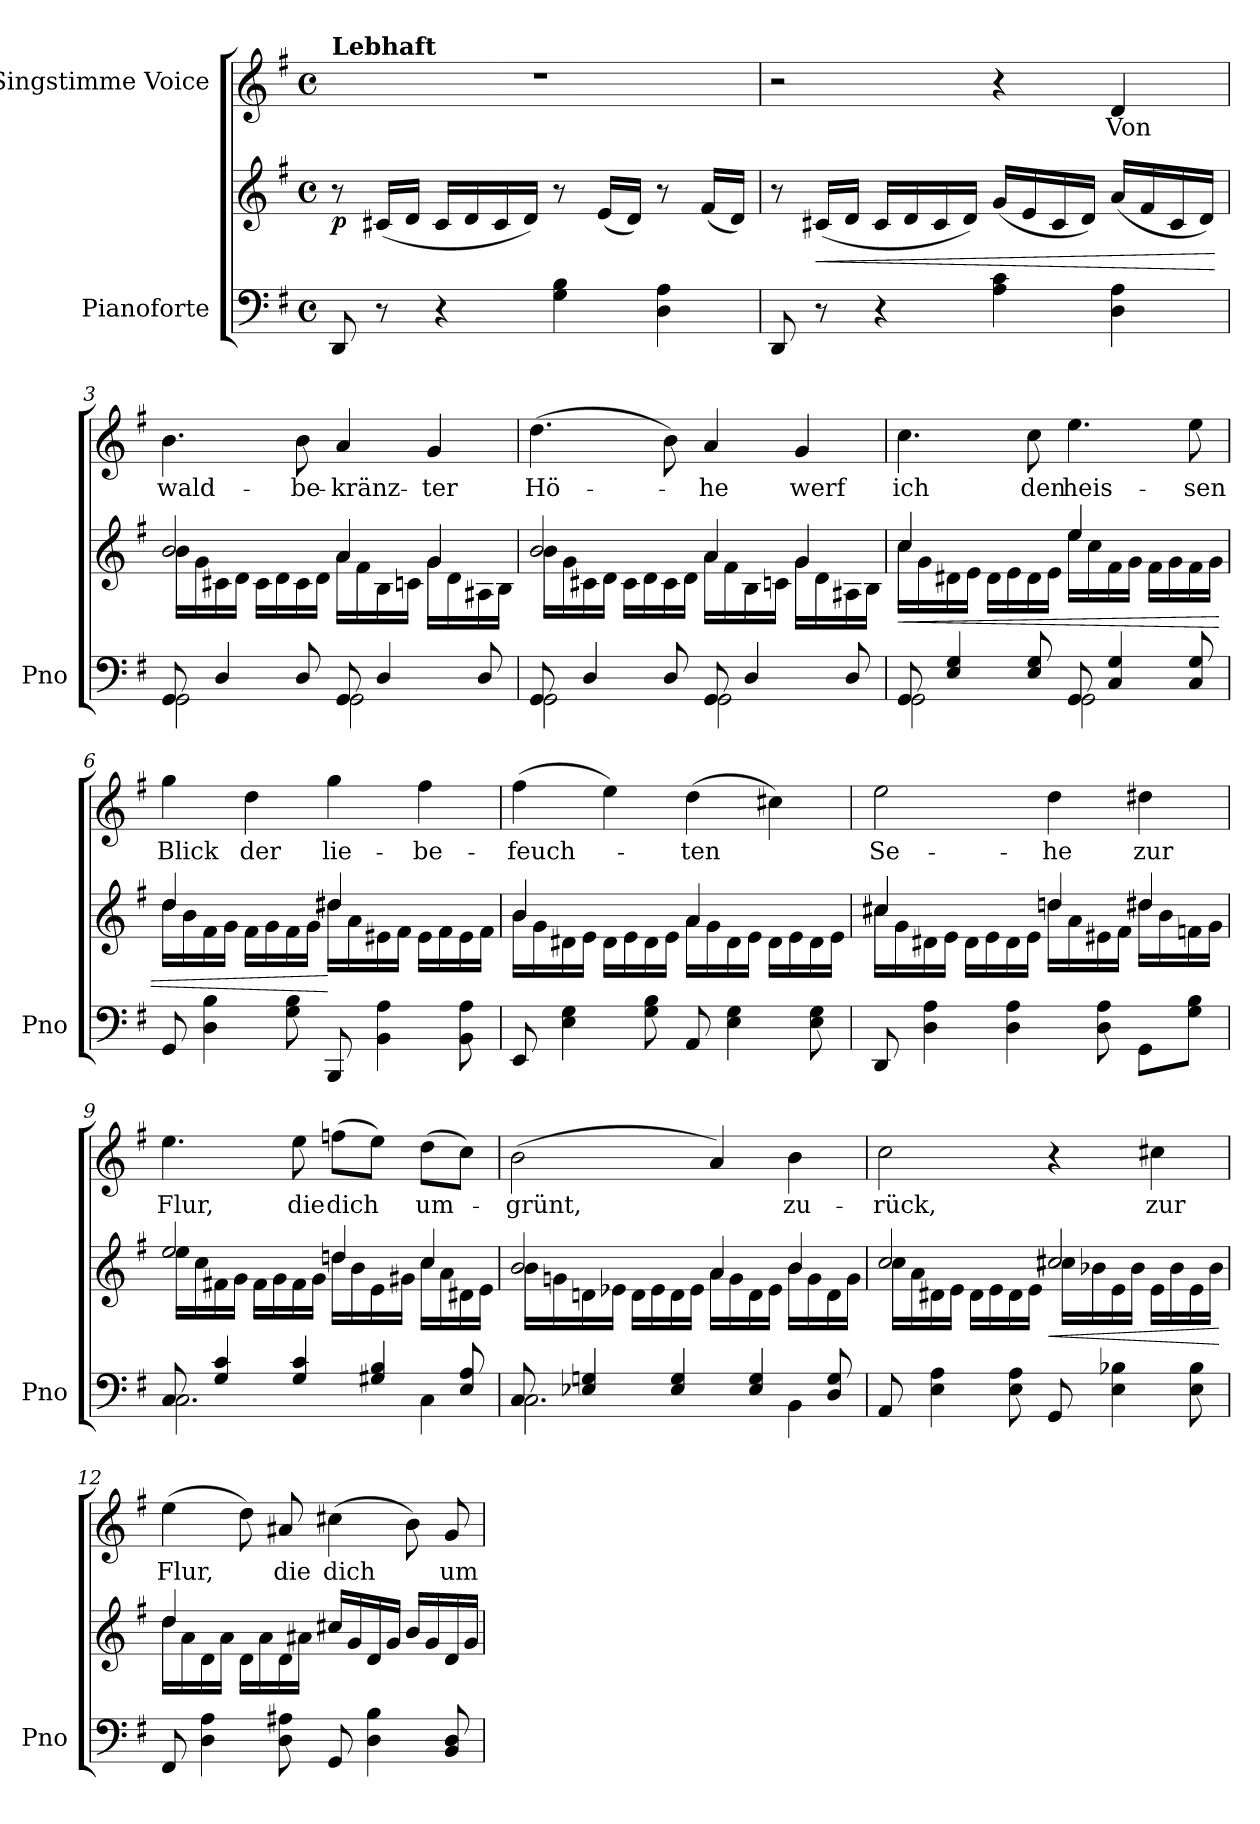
**kern	**kern	**dynam	**kern	**text
*part2	*part2	*part2	*part1	*part1
*staff3	*staff2	*staff2/3	*staff1	*staff1
*I"Pianoforte	*	*	*I"Singstimme Voice	*
*I'Pno	*	*	*	*
*clefF4	*clefG2	*	*clefG2	*
*k[f#]	*k[f#]	*	*k[f#]	*
*M4/4	*M4/4	*	*M4/4	*
*met(c)	*met(c)	*	*met(c)	*
=1	=1	=1	=1	=1
!	!	!	!LO:TX:a:B:t=Lebhaft	!
!	!	!LO:DY:b	!	!
8DD/	8r	p	1r	.
8r	(16c#X/LL	.	.	.
.	16d/JJ	.	.	.
4r	16c#/LL	.	.	.
.	16d/	.	.	.
.	16c#/	.	.	.
.	16d/JJ)	.	.	.
4G\ 4B\	8r	.	.	.
.	(16e/LL	.	.	.
.	16d/JJ)	.	.	.
4D\ 4A\	8r	.	.	.
.	(16f#/LL	.	.	.
.	16d/JJ)	.	.	.
=2	=2	=2	=2	=2
8DD/	8r	.	2r	.
!	!	!LO:HP:b	!	!
8r	(16c#X/LL	<	.	.
.	16d/JJ	.	.	.
4r	16c#/LL	.	.	.
.	16d/	.	.	.
.	16c#/	.	.	.
.	16d/JJ)	.	.	.
4A\ 4c\	(16g/LL	.	4r	.
.	16e/	.	.	.
.	16c#/	.	.	.
.	16d/JJ)	.	.	.
4D\ 4A\	(16a/LL	.	4d/	Von
.	16f#/	.	.	.
.	16c#/	.	.	.
.	16d/JJ)	.	.	.
.	.	[	.	.
=3	=3	=3	=3	=3
*^	*^	*	*	*
8GG/	2GG\	2b/	16b\LL	.	4.b\	wald-
.	.	.	16g\	.	.	.
4D/	.	.	16c#X\	.	.	.
.	.	.	16d\JJ	.	.	.
.	.	.	16c#\LL	.	.	.
.	.	.	16d\	.	.	.
8D/	.	.	16c#\	.	8b\	-be-
.	.	.	16d\JJ	.	.	.
8GG/	2GG\	4a/	16a\LL	.	4a/	-kränz-
.	.	.	16f#\	.	.	.
4D/	.	.	16B\	.	.	.
.	.	.	16cn\JJ	.	.	.
.	.	4g/	16g\LL	.	4g/	-ter
.	.	.	16d\	.	.	.
8D/	.	.	16A#X\	.	.	.
.	.	.	16B\JJ	.	.	.
=4	=4	=4	=4	=4	=4	=4
8GG/	2GG\	2b/	16b\LL	.	(4.dd\	Hö-
.	.	.	16g\	.	.	.
4D/	.	.	16c#X\	.	.	.
.	.	.	16d\JJ	.	.	.
.	.	.	16c#\LL	.	.	.
.	.	.	16d\	.	.	.
8D/	.	.	16c#\	.	8b\)	.
.	.	.	16d\JJ	.	.	.
8GG/	2GG\	4a/	16a\LL	.	4a/	he
.	.	.	16f#\	.	.	.
4D/	.	.	16B\	.	.	.
.	.	.	16cn\JJ	.	.	.
.	.	4g/	16g\LL	.	4g/	werf
.	.	.	16d\	.	.	.
8D/	.	.	16A#X\	.	.	.
.	.	.	16B\JJ	.	.	.
=5	=5	=5	=5	=5	=5	=5
!	!	!	!	!LO:HP:b	!	!
8GG/	2GG\	4cc/	16cc\LL	<	4.cc\	ich
.	.	.	16g\	.	.	.
4E/ 4G/	.	.	16d#X\	.	.	.
.	.	.	16e\JJ	.	.	.
.	.	4ryy	16d#\LL	.	.	.
.	.	.	16e\	.	.	.
8E/ 8G/	.	.	16d#\	.	8cc\	den
.	.	.	16e\JJ	.	.	.
8GG/	2GG\	4ee/	16ee\LL	.	4.ee\	heis-
.	.	.	16cc\	.	.	.
4C/ 4G/	.	.	16f#\	.	.	.
.	.	.	16g\JJ	.	.	.
.	.	4ryy	16f#\LL	.	.	.
.	.	.	16g\	.	.	.
8C/ 8G/	.	.	16f#\	.	8ee\	-sen
.	.	.	16g\JJ	.	.	.
*v	*v	*	*	*	*	*
=6	=6	=6	=6	=6	=6
8GG/	4dd/	16dd\LL	.	4gg\	Blick
.	.	16b\	.	.	.
4D\ 4B\	.	16f#\	.	.	.
.	.	16g\JJ	.	.	.
.	4ryy	16f#\LL	.	4dd\	der
.	.	16g\	.	.	.
8G\ 8B\	.	16f#\	.	.	.
.	.	16g\JJ	.	.	.
8BBB/	4dd#X/	16dd#\LL	[	4gg\	lie-
.	.	16a\	.	.	.
4BB\ 4A\	.	16e#X\	.	.	.
.	.	16f#\JJ	.	.	.
.	4ryy	16e#\LL	.	4ff#\	-be-
.	.	16f#\	.	.	.
8BB\ 8A\	.	16e#\	.	.	.
.	.	16f#\JJ	.	.	.
=7	=7	=7	=7	=7	=7
8EE/	4b/	16b\LL	.	(4ff#\	-feuch-
.	.	16g\	.	.	.
4E\ 4G\	.	16d#X\	.	.	.
.	.	16e\JJ	.	.	.
.	4ryy	16d#\LL	.	4ee\)	.
.	.	16e\	.	.	.
8G\ 8B\	.	16d#\	.	.	.
.	.	16e\JJ	.	.	.
8AA/	4a/	16a\LL	.	(4dd\	-ten
.	.	16g\	.	.	.
4E\ 4G\	.	16d#\	.	.	.
.	.	16e\JJ	.	.	.
.	4ryy	16d#\LL	.	4cc#X\)	.
.	.	16e\	.	.	.
8E\ 8G\	.	16d#\	.	.	.
.	.	16e\JJ	.	.	.
=8	=8	=8	=8	=8	=8
8DD/	4cc#X/	16cc#\LL	.	2ee\	Se-
.	.	16g\	.	.	.
4D\ 4A\	.	16d#X\	.	.	.
.	.	16e\JJ	.	.	.
.	4ryy	16d#\LL	.	.	.
.	.	16e\	.	.	.
4D\ 4A\	.	16d#\	.	.	.
.	.	16e\JJ	.	.	.
.	4ddn/	16dd\LL	.	4dd\	-he
.	.	16a\	.	.	.
8D\ 8A\	.	16e#X\	.	.	.
.	.	16f#\JJ	.	.	.
8GG\L	4dd#X/	16dd#\LL	.	4dd#X\	zur
.	.	16b\	.	.	.
8G\ 8B\J	.	16fn\	.	.	.
.	.	16g\JJ	.	.	.
=9	=9	=9	=9	=9	=9
*^	*	*	*	*	*
8C/	2.C\	2ee/	16ee\LL	.	4.ee\	Flur,
.	.	.	16cc\	.	.	.
4G/ 4c/	.	.	16f#X\	.	.	.
.	.	.	16g\JJ	.	.	.
.	.	.	16f#\LL	.	.	.
.	.	.	16g\	.	.	.
4G/ 4c/	.	.	16f#\	.	8ee\	die
.	.	.	16g\JJ	.	.	.
.	.	4ddn/	16dd\LL	.	(8ffn\L	dich
.	.	.	16b\	.	.	.
4G#X/ 4B/	.	.	16e\	.	8ee\J)	.
.	.	.	16g#X\JJ	.	.	.
.	4C\	4cc/	16cc\LL	.	(8dd\L	um-
.	.	.	16a\	.	.	.
8E/ 8A/	.	.	16d#X\	.	8cc\J)	.
.	.	.	16e\JJ	.	.	.
=10	=10	=10	=10	=10	=10	=10
8C/	2.C\	2b/	16b\LL	.	(2b\	-grünt,
.	.	.	16gn\	.	.	.
4E-X/ 4Gn/	.	.	16dn\	.	.	.
.	.	.	16e-X\JJ	.	.	.
.	.	.	16d\LL	.	.	.
.	.	.	16e-\	.	.	.
4E-/ 4G/	.	.	16d\	.	.	.
.	.	.	16e-\JJ	.	.	.
.	.	4a/	16a\LL	.	4a/)	.
.	.	.	16g\	.	.	.
4E-/ 4G/	.	.	16d\	.	.	.
.	.	.	16e-\JJ	.	.	.
.	4BB\	4b/	16b\LL	.	4b\	zu-
.	.	.	16g\	.	.	.
8D/ 8G/	.	.	16d\	.	.	.
.	.	.	16g\JJ	.	.	.
*v	*v	*	*	*	*	*
=11	=11	=11	=11	=11	=11
8AA/	2cc/	16cc\LL	.	2cc\	-rück,
.	.	16a\	.	.	.
4E\ 4A\	.	16d#X\	.	.	.
.	.	16e\JJ	.	.	.
.	.	16d#\LL	.	.	.
.	.	16e\	.	.	.
8E\ 8A\	.	16d#\	.	.	.
.	.	16e\JJ	.	.	.
!	!	!	!LO:HP:b	!	!
8GG/	2cc#X/	16cc#\LL	<	4r	.
.	.	16b-X\	.	.	.
4E\ 4B-X\	.	16e\	.	.	.
.	.	16b-\JJ	.	.	.
.	.	16e\LL	.	4cc#X\	zur
.	.	16b-\	.	.	.
8E\ 8B-\	.	16e\	.	.	.
.	.	16b-\JJ	.	.	.
*	*v	*v	*	*	*
.	.	[	.	.
=12	=12	=12	=12	=12
*	*^	*	*	*
8FF#/	4dd/	16dd\LL	.	(4ee\	Flur,
.	.	16a\	.	.	.
4D\ 4A\	.	16d\	.	.	.
.	.	16a\JJ	.	.	.
.	4ryy	16d\LL	.	8dd\)	.
.	.	16a\	.	.	.
8D\ 8A#X\	.	16d\	.	8a#X/	die
.	.	16a#X\JJ	.	.	.
8GG/	4ryy	16cc#X/LL	.	(4cc#X\	dich
.	.	16g/	.	.	.
4D\ 4B\	.	16d/	.	.	.
.	.	16g/JJ	.	.	.
.	4ryy	16b/LL	.	8b\)	.
.	.	16g/	.	.	.
8BB/ 8D/	.	16d/	.	8g/	um-
.	.	16g/JJ	.	.	.
*	*v	*v	*	*	*
=	=	=	=	=
*-	*-	*-	*-	*-
